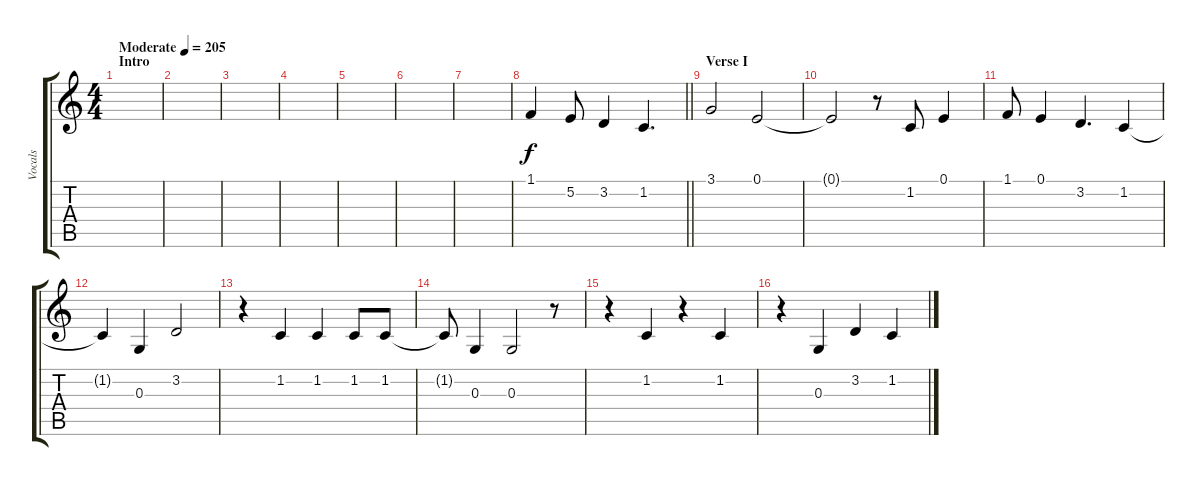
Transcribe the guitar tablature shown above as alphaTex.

\track ("Vocals" "Vocals") {instrument clarinet}
\staff {score tabs}
\tuning (E4 B3 G3 D3 A2 E2) {hide}
\ts (4 4)
\section ("" "Intro")
\tempo (205 "Moderate")
\clef g2
\ks c
|
|
|
|
|
|
|
\barLineRight lightlight
1.1.4 5.2.8 3.2.4 1.2.4{d} |
\section ("" "Verse I")
3.1.2 0.1.2 |
0.1{t}.2 r.8 1.2.8 0.1.4 |
1.1.8 0.1.4 3.2.4{d} 1.2.4 |
1.2{t}.4 0.3.4 3.2.2 |
r.4 1.2.4 1.2.4 1.2.8 1.2.8 |
1.2{t}.8 0.3.4 0.3.2 r.8 |
r.4 1.2.4 r.4 1.2.4 |
r.4 0.3.4 3.2.4 1.2.4
